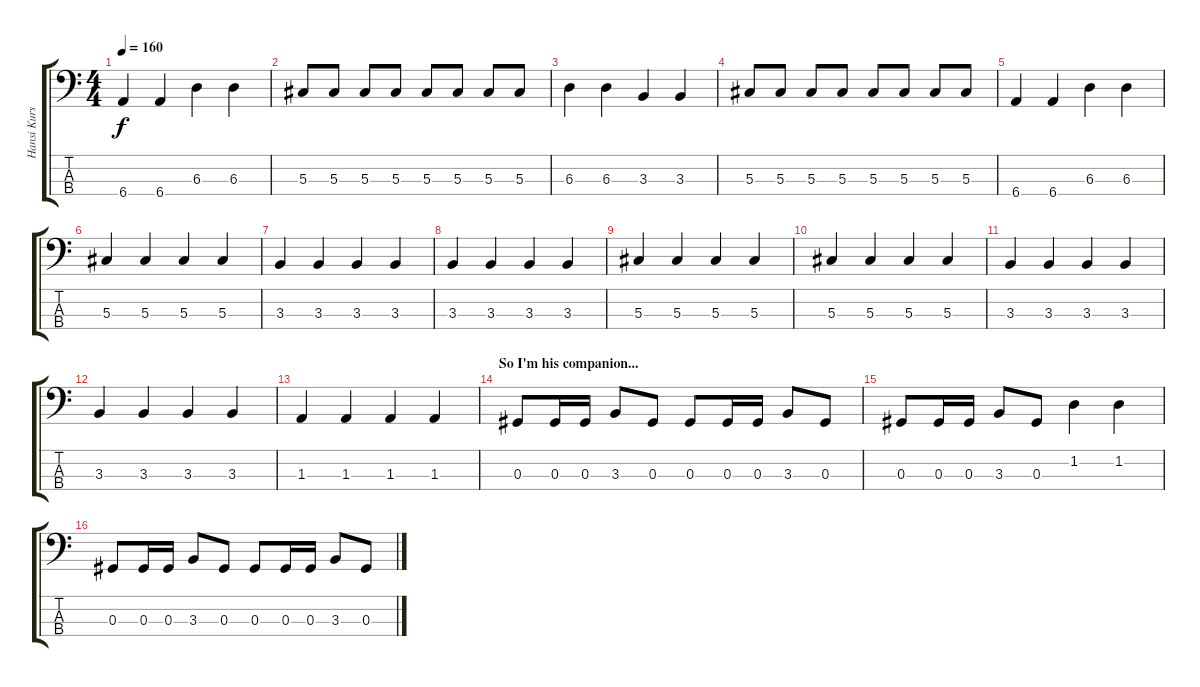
\track ("Hansi Kursh (Bass)" "Hansi Kurs") {instrument electricbasspick}
\staff {score tabs}
\tuning (Gb2 Db2 Ab1 Eb1) {hide}
\ts (4 4)
\tempo 160
\clef f4
\ks c
6.4.4{dy f} 6.4.4 6.3.4 6.3.4 |
5.3.8 5.3.8 5.3.8 5.3.8 5.3.8 5.3.8 5.3.8 5.3.8 |
6.3.4 6.3.4 3.3.4 3.3.4 |
5.3.8 5.3.8 5.3.8 5.3.8 5.3.8 5.3.8 5.3.8 5.3.8 |
6.4.4 6.4.4 6.3.4 6.3.4 |
5.3.4 5.3.4 5.3.4 5.3.4 |
3.3.4 3.3.4 3.3.4 3.3.4 |
3.3.4 3.3.4 3.3.4 3.3.4 |
5.3.4 5.3.4 5.3.4 5.3.4 |
5.3.4 5.3.4 5.3.4 5.3.4 |
3.3.4 3.3.4 3.3.4 3.3.4 |
3.3.4 3.3.4 3.3.4 3.3.4 |
1.3.4 1.3.4 1.3.4 1.3.4 |
\section ("" "So I'm his companion...")
0.3.8 0.3.16 0.3.16 3.3.8 0.3.8 0.3.8 0.3.16 0.3.16 3.3.8 0.3.8 |
0.3.8 0.3.16 0.3.16 3.3.8 0.3.8 1.2.4 1.2.4 |
0.3.8 0.3.16 0.3.16 3.3.8 0.3.8 0.3.8 0.3.16 0.3.16 3.3.8 0.3.8
